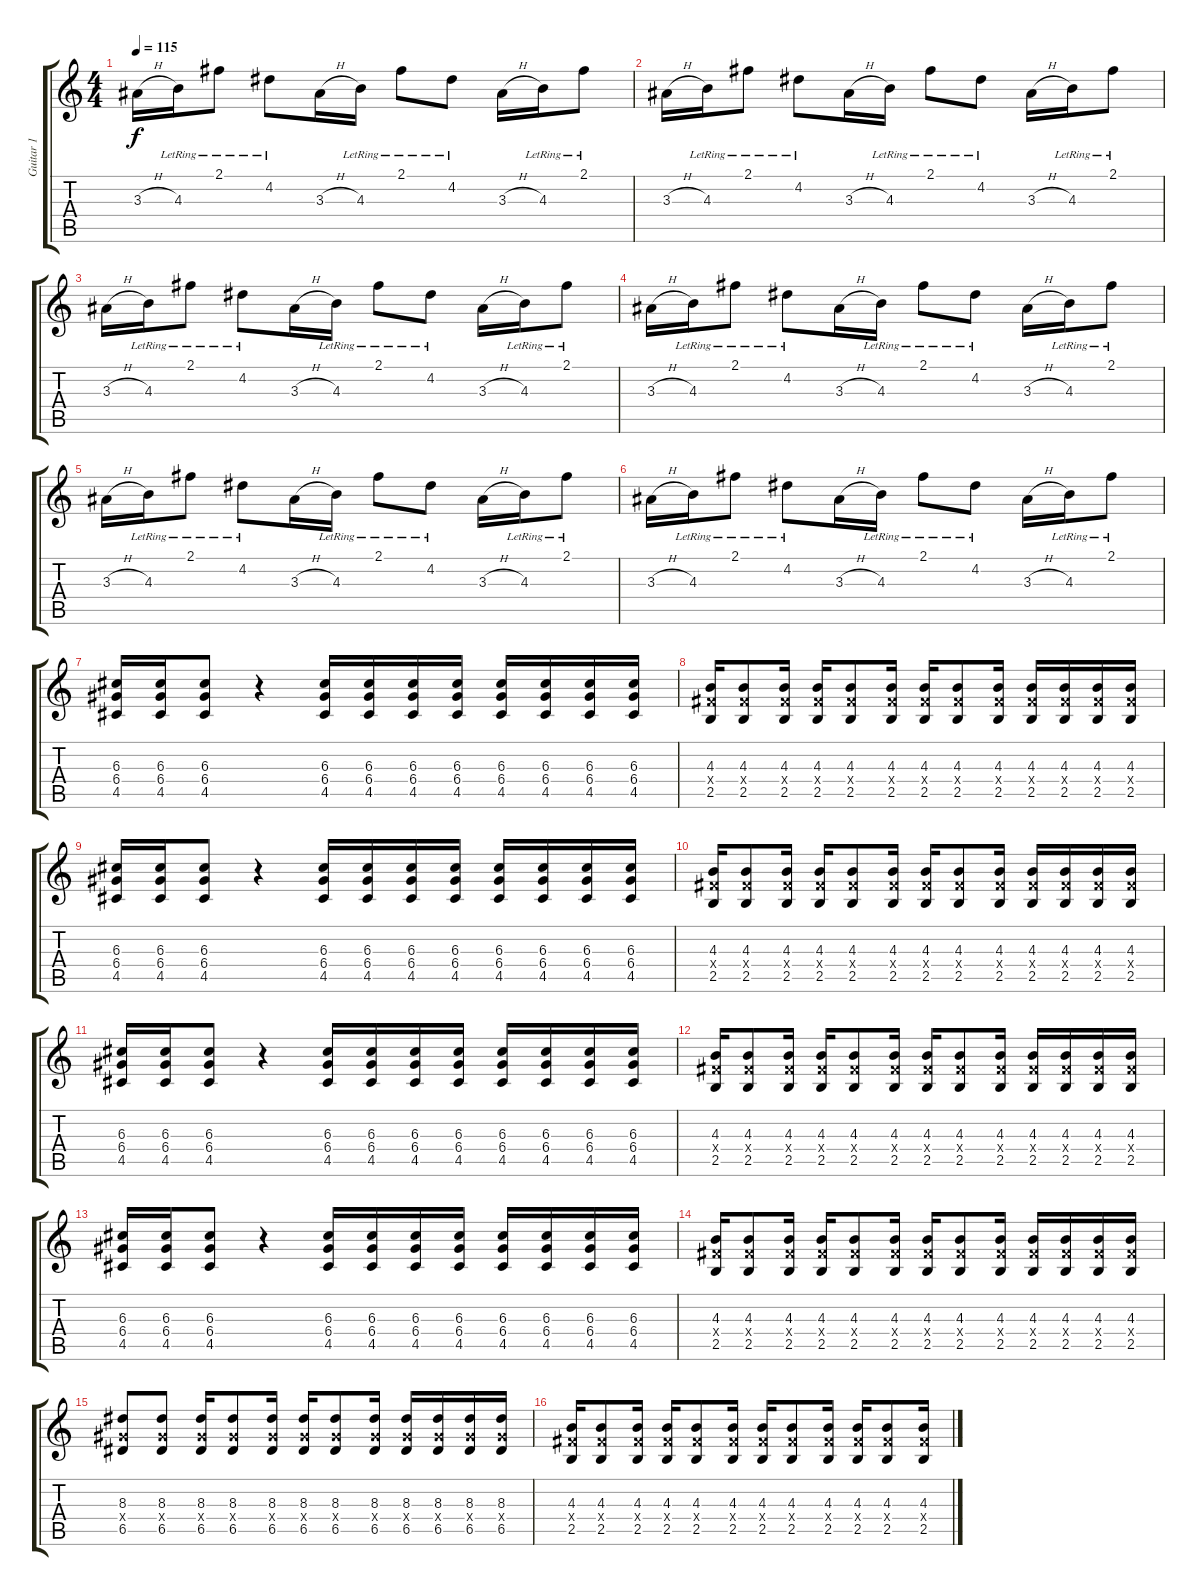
\track ("Guitar 1" "Guitar 1") {instrument distortionguitar}
\staff {score tabs}
\tuning (E4 B3 G3 D3 A2 D2) {hide}
\ts (4 4)
\tempo 115
\clef g2
\ks c
3.3{h}.16{dy f volume 12 balance 8 instrument electricguitarclean} 4.3{lr}.16 2.1{lr}.8 4.2{lr}.8 3.3{h}.16 4.3{lr}.16 2.1{lr}.8 4.2{lr}.8 3.3{h}.16 4.3{lr}.16 2.1{lr}.8 |
3.3{h}.16 4.3{lr}.16 2.1{lr}.8 4.2{lr}.8 3.3{h}.16 4.3{lr}.16 2.1{lr}.8 4.2{lr}.8 3.3{h}.16 4.3{lr}.16 2.1{lr}.8 |
3.3{h}.16 4.3{lr}.16 2.1{lr}.8 4.2{lr}.8 3.3{h}.16 4.3{lr}.16 2.1{lr}.8 4.2{lr}.8 3.3{h}.16 4.3{lr}.16 2.1{lr}.8 |
3.3{h}.16 4.3{lr}.16 2.1{lr}.8 4.2{lr}.8 3.3{h}.16 4.3{lr}.16 2.1{lr}.8 4.2{lr}.8 3.3{h}.16 4.3{lr}.16 2.1{lr}.8 |
3.3{h}.16 4.3{lr}.16 2.1{lr}.8 4.2{lr}.8 3.3{h}.16 4.3{lr}.16 2.1{lr}.8 4.2{lr}.8 3.3{h}.16 4.3{lr}.16 2.1{lr}.8 |
3.3{h}.16 4.3{lr}.16 2.1{lr}.8 4.2{lr}.8 3.3{h}.16 4.3{lr}.16 2.1{lr}.8 4.2{lr}.8 3.3{h}.16 4.3{lr}.16 2.1{lr}.8 |
(6.3 6.4 4.5).16{instrument distortionguitar} (6.3 6.4 4.5).16 (6.3 6.4 4.5).8 r.4 (6.3 6.4 4.5).16 (6.3 6.4 4.5).16 (6.3 6.4 4.5).16 (6.3 6.4 4.5).16 (6.3 6.4 4.5).16 (6.3 6.4 4.5).16 (6.3 6.4 4.5).16 (6.3 6.4 4.5).16 |
(4.3 4.4{x} 2.5).16 (4.3 4.4{x} 2.5).8 (4.3 4.4{x} 2.5).16 (4.3 4.4{x} 2.5).16 (4.3 4.4{x} 2.5).8 (4.3 4.4{x} 2.5).16 (4.3 4.4{x} 2.5).16 (4.3 4.4{x} 2.5).8 (4.3 4.4{x} 2.5).16 (4.3 4.4{x} 2.5).16 (4.3 4.4{x} 2.5).16 (4.3 4.4{x} 2.5).16 (4.3 4.4{x} 2.5).16 |
(6.3 6.4 4.5).16 (6.3 6.4 4.5).16 (6.3 6.4 4.5).8 r.4 (6.3 6.4 4.5).16 (6.3 6.4 4.5).16 (6.3 6.4 4.5).16 (6.3 6.4 4.5).16 (6.3 6.4 4.5).16 (6.3 6.4 4.5).16 (6.3 6.4 4.5).16 (6.3 6.4 4.5).16 |
(4.3 4.4{x} 2.5).16 (4.3 4.4{x} 2.5).8 (4.3 4.4{x} 2.5).16 (4.3 4.4{x} 2.5).16 (4.3 4.4{x} 2.5).8 (4.3 4.4{x} 2.5).16 (4.3 4.4{x} 2.5).16 (4.3 4.4{x} 2.5).8 (4.3 4.4{x} 2.5).16 (4.3 4.4{x} 2.5).16 (4.3 4.4{x} 2.5).16 (4.3 4.4{x} 2.5).16 (4.3 4.4{x} 2.5).16 |
(6.3 6.4 4.5).16 (6.3 6.4 4.5).16 (6.3 6.4 4.5).8 r.4 (6.3 6.4 4.5).16 (6.3 6.4 4.5).16 (6.3 6.4 4.5).16 (6.3 6.4 4.5).16 (6.3 6.4 4.5).16 (6.3 6.4 4.5).16 (6.3 6.4 4.5).16 (6.3 6.4 4.5).16 |
(4.3 4.4{x} 2.5).16 (4.3 4.4{x} 2.5).8 (4.3 4.4{x} 2.5).16 (4.3 4.4{x} 2.5).16 (4.3 4.4{x} 2.5).8 (4.3 4.4{x} 2.5).16 (4.3 4.4{x} 2.5).16 (4.3 4.4{x} 2.5).8 (4.3 4.4{x} 2.5).16 (4.3 4.4{x} 2.5).16 (4.3 4.4{x} 2.5).16 (4.3 4.4{x} 2.5).16 (4.3 4.4{x} 2.5).16 |
(6.3 6.4 4.5).16 (6.3 6.4 4.5).16 (6.3 6.4 4.5).8 r.4 (6.3 6.4 4.5).16 (6.3 6.4 4.5).16 (6.3 6.4 4.5).16 (6.3 6.4 4.5).16 (6.3 6.4 4.5).16 (6.3 6.4 4.5).16 (6.3 6.4 4.5).16 (6.3 6.4 4.5).16 |
(4.3 4.4{x} 2.5).16 (4.3 4.4{x} 2.5).8 (4.3 4.4{x} 2.5).16 (4.3 4.4{x} 2.5).16 (4.3 4.4{x} 2.5).8 (4.3 4.4{x} 2.5).16 (4.3 4.4{x} 2.5).16 (4.3 4.4{x} 2.5).8 (4.3 4.4{x} 2.5).16 (4.3 4.4{x} 2.5).16 (4.3 4.4{x} 2.5).16 (4.3 4.4{x} 2.5).16 (4.3 4.4{x} 2.5).16 |
(8.3 6.4{x} 6.5).8 (8.3 6.4{x} 6.5).8 (8.3 6.4{x} 6.5).16 (8.3 6.4{x} 6.5).8 (8.3 6.4{x} 6.5).16 (8.3 6.4{x} 6.5).16 (8.3 6.4{x} 6.5).8 (8.3 6.4{x} 6.5).16 (8.3 6.4{x} 6.5).16 (8.3 6.4{x} 6.5).16 (8.3 6.4{x} 6.5).16 (8.3 6.4{x} 6.5).16 |
(4.3 4.4{x} 2.5).16 (4.3 4.4{x} 2.5).8 (4.3 4.4{x} 2.5).16 (4.3 4.4{x} 2.5).16 (4.3 4.4{x} 2.5).8 (4.3 4.4{x} 2.5).16 (4.3 4.4{x} 2.5).16 (4.3 4.4{x} 2.5).8 (4.3 4.4{x} 2.5).16 (4.3 4.4{x} 2.5).16 (4.3 4.4{x} 2.5).8 (4.3 4.4{x} 2.5).16
